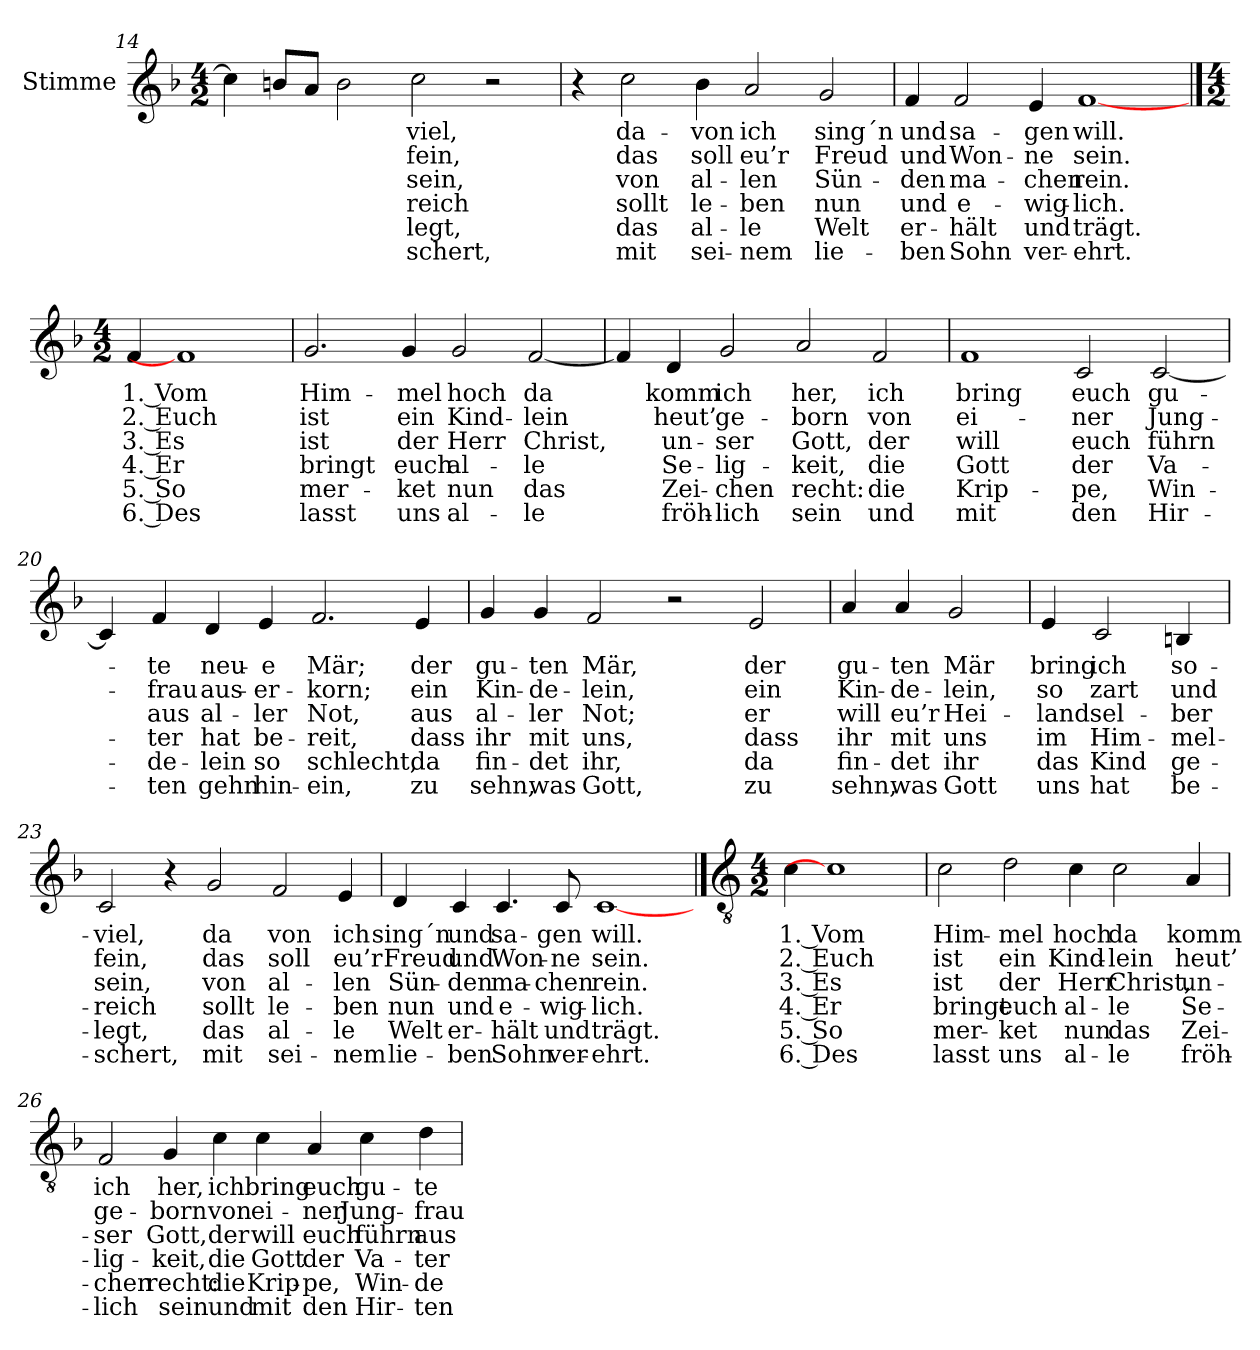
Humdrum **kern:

**kern	**text	**text	**text	**text	**text	**text
*part1	*part1	*part1	*part1	*part1	*part1	*part1
*staff1	*staff1	*staff1	*staff1	*staff1	*staff1	*staff1
*I"Stimme	*	*	*	*	*	*
*clefG2	*	*	*	*	*	*
*k[b-]	*	*	*	*	*	*
*M4/2	*	*	*	*	*	*
=14	=14	=14	=14	=14	=14	=14
4cc\]	.	.	.	.	.	.
8bn/L	.	.	.	.	.	.
8a/J	.	.	.	.	.	.
2b\	.	.	.	.	.	.
!	!LO:LY:b	!LO:LY:b	!LO:LY:b	!LO:LY:b	!LO:LY:b	!LO:LY:b
2cc\	viel,	fein,	sein,	-reich	-legt,	-schert,
2r	.	.	.	.	.	.
=15	=15	=15	=15	=15	=15	=15
4r	.	.	.	.	.	.
!	!LO:LY:b	!LO:LY:b	!LO:LY:b	!LO:LY:b	!LO:LY:b	!LO:LY:b
2cc\	da-	das	von	sollt	das	mit
!	!LO:LY:b	!LO:LY:b	!LO:LY:b	!LO:LY:b	!LO:LY:b	!LO:LY:b
4b-\	-von	soll	al-	le-	al-	sei-
!	!LO:LY:b	!LO:LY:b	!LO:LY:b	!LO:LY:b	!LO:LY:b	!LO:LY:b
2a/	ich	eu’r	-len	-ben	-le	-nem
!	!LO:LY:b	!LO:LY:b	!LO:LY:b	!LO:LY:b	!LO:LY:b	!LO:LY:b
2g/	sing´n	Freud	Sün-	nun	Welt	lie-
=16	=16	=16	=16	=16	=16	=16
!	!LO:LY:b	!LO:LY:b	!LO:LY:b	!LO:LY:b	!LO:LY:b	!LO:LY:b
4f/	und	und	-den	und	er-	-ben
!	!LO:LY:b	!LO:LY:b	!LO:LY:b	!LO:LY:b	!LO:LY:b	!LO:LY:b
2f/	sa-	Won-	ma-	e-	-hält	Sohn
!	!LO:LY:b	!LO:LY:b	!LO:LY:b	!LO:LY:b	!LO:LY:b	!LO:LY:b
4e/	-gen	-ne	-chen	-wig-	und	ver-
!	!LO:LY:b	!LO:LY:b	!LO:LY:b	!LO:LY:b	!LO:LY:b	!LO:LY:b
[1f	will.	sein.	rein.	-lich.	trägt.	-ehrt.
!!LO:PB:g=z
==16X3	==16X3	==16X3	==16X3	==16X3	==16X3	==16X3
*M4/2	*	*	*	*	*	*
!	!LO:LY:b	!LO:LY:b	!LO:LY:b	!LO:LY:b	!LO:LY:b	!LO:LY:b
4f/	1. Vom	2. Euch	3. Es	4. Er	5. So	6. Des
1f]	.	.	.	.	.	.
=17	=17	=17	=17	=17	=17	=17
!	!LO:LY:b	!LO:LY:b	!LO:LY:b	!LO:LY:b	!LO:LY:b	!LO:LY:b
2.g/	Him-	ist	ist	bringt	mer-	lasst
!	!LO:LY:b	!LO:LY:b	!LO:LY:b	!LO:LY:b	!LO:LY:b	!LO:LY:b
4g/	-mel	ein	der	euch	-ket	uns
!	!LO:LY:b	!LO:LY:b	!LO:LY:b	!LO:LY:b	!LO:LY:b	!LO:LY:b
2g/	hoch	Kind-	Herr	al-	nun	al-
!	!LO:LY:b	!LO:LY:b	!LO:LY:b	!LO:LY:b	!LO:LY:b	!LO:LY:b
[2f/	da	-lein	Christ,	-le	das	-le
=18	=18	=18	=18	=18	=18	=18
4f/]	.	.	.	.	.	.
!	!LO:LY:b	!LO:LY:b	!LO:LY:b	!LO:LY:b	!LO:LY:b	!LO:LY:b
4d/	komm	heut’	un-	Se-	Zei-	fröh-
!	!LO:LY:b	!LO:LY:b	!LO:LY:b	!LO:LY:b	!LO:LY:b	!LO:LY:b
2g/	ich	ge-	-ser	-lig-	-chen	-lich
!	!LO:LY:b	!LO:LY:b	!LO:LY:b	!LO:LY:b	!LO:LY:b	!LO:LY:b
2a/	her,	-born	Gott,	-keit,	recht:	sein
!	!LO:LY:b	!LO:LY:b	!LO:LY:b	!LO:LY:b	!LO:LY:b	!LO:LY:b
2f/	ich	von	der	die	die	und
=19	=19	=19	=19	=19	=19	=19
!	!LO:LY:b	!LO:LY:b	!LO:LY:b	!LO:LY:b	!LO:LY:b	!LO:LY:b
1f	bring	ei-	will	Gott	Krip-	mit
!	!LO:LY:b	!LO:LY:b	!LO:LY:b	!LO:LY:b	!LO:LY:b	!LO:LY:b
2c/	euch	-ner	euch	der	-pe,	den
!	!LO:LY:b	!LO:LY:b	!LO:LY:b	!LO:LY:b	!LO:LY:b	!LO:LY:b
[2c/	gu-	Jung-	führn	Va-	Win-	Hir-
!!LO:LB:g=z
=20	=20	=20	=20	=20	=20	=20
4c/]	.	.	.	.	.	.
!	!LO:LY:b	!LO:LY:b	!LO:LY:b	!LO:LY:b	!LO:LY:b	!LO:LY:b
4f/	-te	-frau	aus	-ter	-de-	-ten
!	!LO:LY:b	!LO:LY:b	!LO:LY:b	!LO:LY:b	!LO:LY:b	!LO:LY:b
4d/	neu-	aus-	al-	hat	-lein	gehn
!	!LO:LY:b	!LO:LY:b	!LO:LY:b	!LO:LY:b	!LO:LY:b	!LO:LY:b
4e/	-e	-er-	-ler	be-	so	hin-
!	!LO:LY:b	!LO:LY:b	!LO:LY:b	!LO:LY:b	!LO:LY:b	!LO:LY:b
2.f/	Mär;	-korn;	Not,	-reit,	schlecht,	-ein,
!	!LO:LY:b	!LO:LY:b	!LO:LY:b	!LO:LY:b	!LO:LY:b	!LO:LY:b
4e/	der	ein	aus	dass	da	zu
=21	=21	=21	=21	=21	=21	=21
!	!LO:LY:b	!LO:LY:b	!LO:LY:b	!LO:LY:b	!LO:LY:b	!LO:LY:b
4g/	gu-	Kin-	al-	ihr	fin-	sehn,
!	!LO:LY:b	!LO:LY:b	!LO:LY:b	!LO:LY:b	!LO:LY:b	!LO:LY:b
4g/	-ten	-de-	-ler	mit	-det	was
!	!LO:LY:b	!LO:LY:b	!LO:LY:b	!LO:LY:b	!LO:LY:b	!LO:LY:b
2f/	Mär,	-lein,	Not;	uns,	ihr,	Gott,
2r	.	.	.	.	.	.
!	!LO:LY:b	!LO:LY:b	!LO:LY:b	!LO:LY:b	!LO:LY:b	!LO:LY:b
2e/	der	ein	er	dass	da	zu
=22	=22	=22	=22	=22	=22	=22
!	!LO:LY:b	!LO:LY:b	!LO:LY:b	!LO:LY:b	!LO:LY:b	!LO:LY:b
4a/	gu-	Kin-	will	ihr	fin-	sehn,
!	!LO:LY:b	!LO:LY:b	!LO:LY:b	!LO:LY:b	!LO:LY:b	!LO:LY:b
4a/	-ten	-de-	eu’r	mit	-det	was
!	!LO:LY:b	!LO:LY:b	!LO:LY:b	!LO:LY:b	!LO:LY:b	!LO:LY:b
2g/	Mär	-lein,	Hei-	uns	ihr	Gott
!!LO:LB:g=z
=22X4	=22X4	=22X4	=22X4	=22X4	=22X4	=22X4
!	!LO:LY:b	!LO:LY:b	!LO:LY:b	!LO:LY:b	!LO:LY:b	!LO:LY:b
4e/	bring	so	-land	im	das	uns
!	!LO:LY:b	!LO:LY:b	!LO:LY:b	!LO:LY:b	!LO:LY:b	!LO:LY:b
2c/	ich	zart	sel-	Him-	Kind	hat
!	!LO:LY:b	!LO:LY:b	!LO:LY:b	!LO:LY:b	!LO:LY:b	!LO:LY:b
4Bn/	so-	und	-ber	-mel-	ge-	be-
=23	=23	=23	=23	=23	=23	=23
!	!LO:LY:b	!LO:LY:b	!LO:LY:b	!LO:LY:b	!LO:LY:b	!LO:LY:b
2c/	-viel,	fein,	sein,	-reich	-legt,	-schert,
4r	.	.	.	.	.	.
!	!LO:LY:b	!LO:LY:b	!LO:LY:b	!LO:LY:b	!LO:LY:b	!LO:LY:b
2g/	da	das	von	sollt	das	mit
!	!LO:LY:b	!LO:LY:b	!LO:LY:b	!LO:LY:b	!LO:LY:b	!LO:LY:b
2f/	-von	soll	al-	le-	al-	sei-
!	!LO:LY:b	!LO:LY:b	!LO:LY:b	!LO:LY:b	!LO:LY:b	!LO:LY:b
4e/	ich	eu’r	-len	-ben	-le	-nem
=24	=24	=24	=24	=24	=24	=24
!	!LO:LY:b	!LO:LY:b	!LO:LY:b	!LO:LY:b	!LO:LY:b	!LO:LY:b
4d/	sing´n	Freud	Sün-	nun	Welt	lie-
!	!LO:LY:b	!LO:LY:b	!LO:LY:b	!LO:LY:b	!LO:LY:b	!LO:LY:b
4c/	und	und	-den	und	er-	-ben
!	!LO:LY:b	!LO:LY:b	!LO:LY:b	!LO:LY:b	!LO:LY:b	!LO:LY:b
4.c/	sa-	Won-	ma-	e-	-hält	Sohn
!	!LO:LY:b	!LO:LY:b	!LO:LY:b	!LO:LY:b	!LO:LY:b	!LO:LY:b
8c/	-gen	-ne	-chen	-wig-	und	ver-
!	!LO:LY:b	!LO:LY:b	!LO:LY:b	!LO:LY:b	!LO:LY:b	!LO:LY:b
[1c	will.	sein.	rein.	-lich.	trägt.	-ehrt.
!!LO:PB:g=z
==24X5	==24X5	==24X5	==24X5	==24X5	==24X5	==24X5
*clefGv2	*	*	*	*	*	*
*M4/2	*	*	*	*	*	*
!	!LO:LY:b	!LO:LY:b	!LO:LY:b	!LO:LY:b	!LO:LY:b	!LO:LY:b
4c\	1. Vom	2. Euch	3. Es	4. Er	5. So	6. Des
1c]	.	.	.	.	.	.
=25	=25	=25	=25	=25	=25	=25
!	!LO:LY:b	!LO:LY:b	!LO:LY:b	!LO:LY:b	!LO:LY:b	!LO:LY:b
2c\	Him-	ist	ist	bringt	mer-	lasst
!	!LO:LY:b	!LO:LY:b	!LO:LY:b	!LO:LY:b	!LO:LY:b	!LO:LY:b
2d\	-mel	ein	der	euch	-ket	uns
!	!LO:LY:b	!LO:LY:b	!LO:LY:b	!LO:LY:b	!LO:LY:b	!LO:LY:b
4c\	hoch	Kind-	Herr	al-	nun	al-
!	!LO:LY:b	!LO:LY:b	!LO:LY:b	!LO:LY:b	!LO:LY:b	!LO:LY:b
2c\	da	-lein	Christ,	-le	das	-le
!	!LO:LY:b	!LO:LY:b	!LO:LY:b	!LO:LY:b	!LO:LY:b	!LO:LY:b
4A/	komm	heut’	un-	Se-	Zei-	fröh-
=26	=26	=26	=26	=26	=26	=26
!	!LO:LY:b	!LO:LY:b	!LO:LY:b	!LO:LY:b	!LO:LY:b	!LO:LY:b
2F/	ich	ge-	-ser	-lig-	-chen	-lich
!	!LO:LY:b	!LO:LY:b	!LO:LY:b	!LO:LY:b	!LO:LY:b	!LO:LY:b
4G/	her,	-born	Gott,	-keit,	recht:	sein
!	!LO:LY:b	!LO:LY:b	!LO:LY:b	!LO:LY:b	!LO:LY:b	!LO:LY:b
4c\	ich	von	der	die	die	und
!	!LO:LY:b	!LO:LY:b	!LO:LY:b	!LO:LY:b	!LO:LY:b	!LO:LY:b
4c\	bring	ei-	will	Gott	Krip-	mit
!	!LO:LY:b	!LO:LY:b	!LO:LY:b	!LO:LY:b	!LO:LY:b	!LO:LY:b
4A/	euch	-ner	euch	der	-pe,	den
!	!LO:LY:b	!LO:LY:b	!LO:LY:b	!LO:LY:b	!LO:LY:b	!LO:LY:b
4c\	gu-	Jung-	führn	Va-	Win-	Hir-
!	!LO:LY:b	!LO:LY:b	!LO:LY:b	!LO:LY:b	!LO:LY:b	!LO:LY:b
4d\	-te	-frau	aus	-ter	-de-	-ten
=	=	=	=	=	=	=
*-	*-	*-	*-	*-	*-	*-
